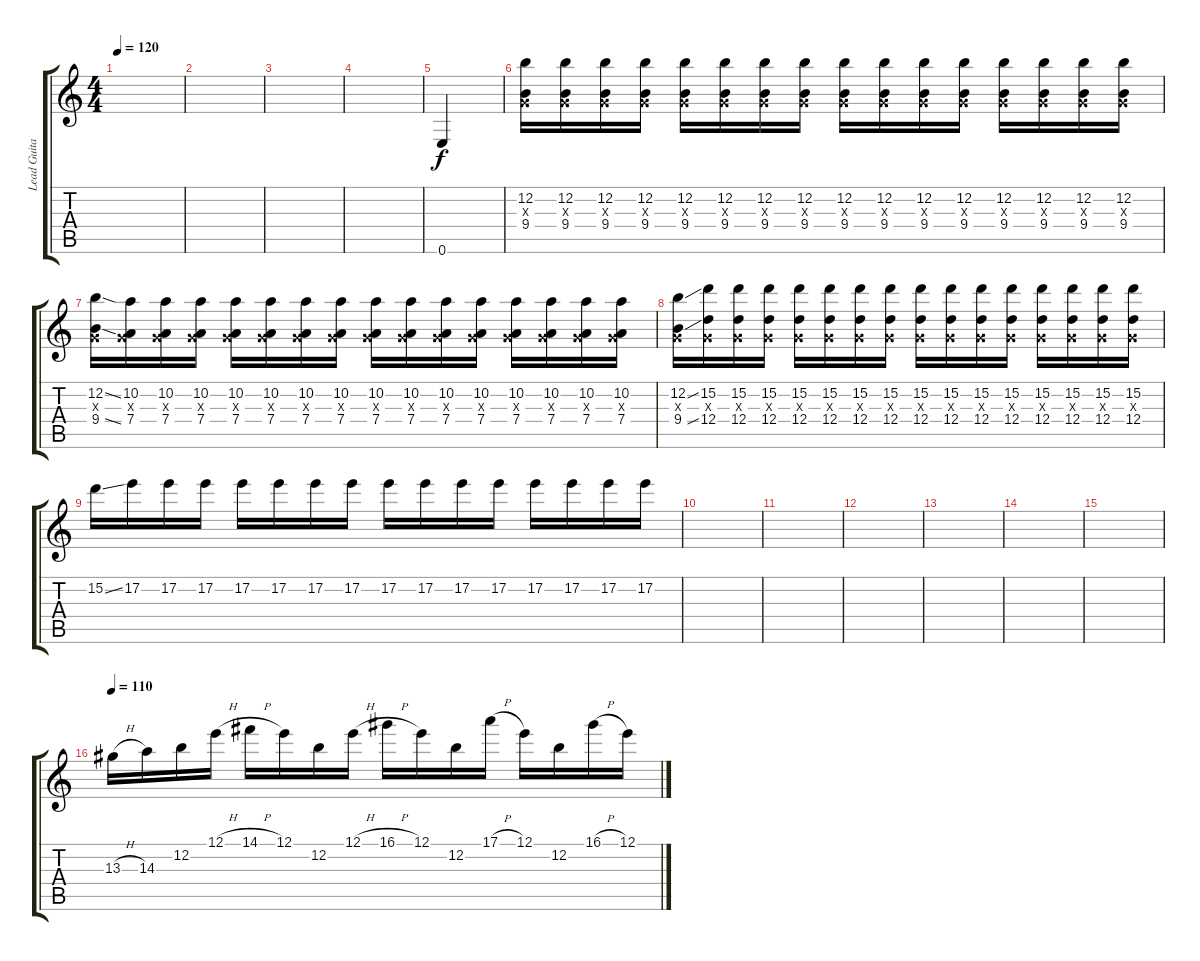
\track ("Lead Guitar" "Lead Guita") {instrument overdrivenguitar}
\staff {score tabs}
\tuning (E4 B3 G3 D3 A2 E2) {hide}
\ts (4 4)
\tempo 120
\clef g2
\ks c
|
|
|
|
0.6.4 |
(12.2 0.3{x} 9.4).16{instrument overdrivenguitar} (12.2 0.3{x} 9.4).16 (12.2 0.3{x} 9.4).16 (12.2 0.3{x} 9.4).16 (12.2 0.3{x} 9.4).16 (12.2 0.3{x} 9.4).16 (12.2 0.3{x} 9.4).16 (12.2 0.3{x} 9.4).16 (12.2 0.3{x} 9.4).16{instrument overdrivenguitar} (12.2 0.3{x} 9.4).16 (12.2 0.3{x} 9.4).16 (12.2 0.3{x} 9.4).16{instrument overdrivenguitar} (12.2 0.3{x} 9.4).16{instrument overdrivenguitar} (12.2 0.3{x} 9.4).16 (12.2 0.3{x} 9.4).16 (12.2 0.3{x} 9.4).16{instrument overdrivenguitar} |
(12.2{ss} 0.3{x} 9.4{ss}).16{instrument overdrivenguitar} (10.2 0.3{x} 7.4).16{instrument overdrivenguitar} (10.2 0.3{x} 7.4).16 (10.2 0.3{x} 7.4).16 (10.2 0.3{x} 7.4).16 (10.2 0.3{x} 7.4).16 (10.2 0.3{x} 7.4).16 (10.2 0.3{x} 7.4).16 (10.2 0.3{x} 7.4).16 (10.2 0.3{x} 7.4).16{instrument overdrivenguitar} (10.2 0.3{x} 7.4).16 (10.2 0.3{x} 7.4).16 (10.2 0.3{x} 7.4).16{instrument overdrivenguitar} (10.2 0.3{x} 7.4).16{instrument overdrivenguitar} (10.2 0.3{x} 7.4).16 (10.2 0.3{x} 7.4).16 |
(12.2{ss} 0.3{x} 9.4{ss}).16{instrument overdrivenguitar} (15.2 0.3{x} 12.4).16{instrument overdrivenguitar} (15.2 0.3{x} 12.4).16 (15.2 0.3{x} 12.4).16 (15.2 0.3{x} 12.4).16 (15.2 0.3{x} 12.4).16 (15.2 0.3{x} 12.4).16 (15.2 0.3{x} 12.4).16 (15.2 0.3{x} 12.4).16 (15.2 0.3{x} 12.4).16{instrument overdrivenguitar} (15.2 0.3{x} 12.4).16 (15.2 0.3{x} 12.4).16 (15.2 0.3{x} 12.4).16{instrument overdrivenguitar} (15.2 0.3{x} 12.4).16{instrument overdrivenguitar} (15.2 0.3{x} 12.4).16 (15.2 0.3{x} 12.4).16 |
15.2{ss}.16 17.2.16 17.2.16 17.2.16 17.2.16 17.2.16 17.2.16 17.2.16 17.2.16 17.2.16 17.2.16 17.2.16 17.2.16 17.2.16 17.2.16 17.2.16 |
|
|
|
|
|
|
\tempo 110
13.3{h}.16 14.3.16 12.2.16 12.1{h}.16 14.1{h}.16 12.1.16 12.2.16 12.1{h}.16 16.1{h}.16 12.1.16 12.2.16 17.1{h}.16 12.1.16 12.2.16 16.1{h}.16 12.1.16
